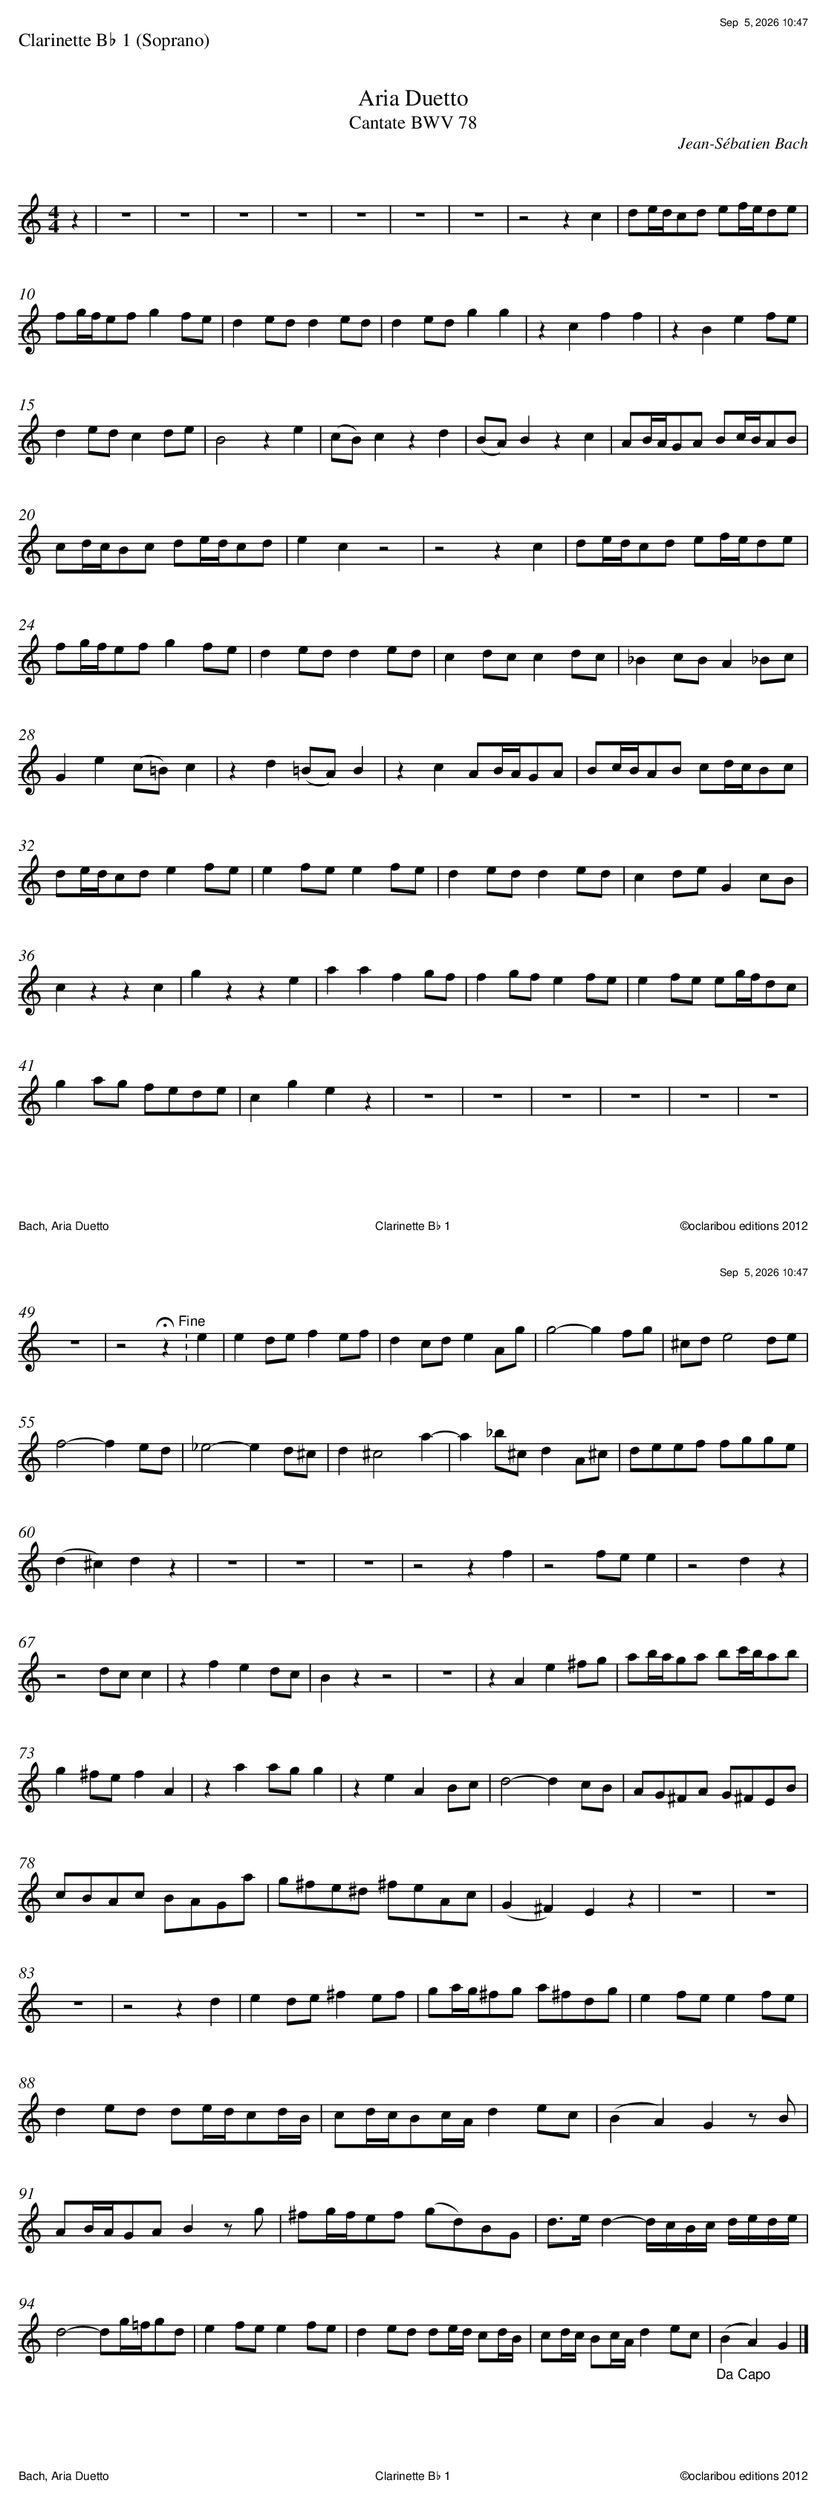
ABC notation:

X:1
%%text Clarinette B\002 1 (Soprano)
T:Aria Duetto             % title
T:Cantate BWV 78        % sub-title
C:Jean-Sébatien Bach% composer
L:1/8% default note length
M:4/4% time signature
Q:1/4=100
K:Cmaj
[V:1] z2 | z8 | z8 | z8 | z8 |
[V:1] z8 | z8 | z8 | z4 z2 c2 | de/2d/2cd ef/2e/2de | fg/2f/2ef g2 fe |
[V:1]d2 ed d2 ed | d2 ed g2 g2 | z2 c2 f2 f2 | z2 B2 e2 fe | d2 ed c2 de |
[V:1]B4 z2 e2 | (cB) c2 z2 d2 | (BA) B2 z2 c2 | AB/2A/2GA Bc/2B/2AB | cd/2c/2Bc de/2d/2cd |
[V:1]e2 c2 z4 | z4 z2 c2 | de/2d/2cd ef/2e/2de | fg/2f/2ef g2 fe | d2 ed d2 ed |
[V:1]c2 dc c2 dc | _B2 cB A2 _Bc | G2 e2 (c=B) c2 | z2 d2 (=BA) B2 | z2 c2 AB/2A/2GA |
[V:1]Bc/2B/2AB cd/2c/2Bc | de/2d/2cd e2 fe | e2 fe e2 fe | d2 ed d2 ed | c2 de G2 cB |
[V:1]c2 z2 z2 c2 | g2 z2 z2 e2 | a2 a2 f2 gf | f2 gf e2 fe | e2 fe eg/2f/2dc |
[V:1] g2 ag fede | c2 g2 e2 z2 | z8 | z8 | z8 |
[V:1] z8 | z8 | z8 | z8 | z4 +fermata+z2 "^Fine": e2 | e2 de f2 ef |
[V:1] d2 cd e2 Ag | g4- g2 fg | ^cd e4 de | f4- f2 ed | _e4- e2 d^c |
[V:1] d2 ^c4 a2- | a2 _b^c d2 A^c | deef fgge | (d2 ^c2) d2 z2 |
[V:1] z8 | z8 | z8 | z4 z2 f2 | z4 fe e2 | z4 d2 z2 |
[V:1] z4 dc c2 | z2 f2 e2 dc | B2 z2 z4 | z8 | z2 A2 e2 ^fg |
[V:1] ab/2a/2ga bc'/2b/2ab | g2 ^fe f2 A2 | z2 a2 ag g2 | z2 e2 A2 Bc | d4- d2 cB |
[V:1] AG^FA G^FEB | cBAc BAGa | g^fe^d ^feAc | (G2 ^F2) E2 z2 |
[V:1] z8 | z8 | z8 | z4 z2 d2 | e2 de ^f2 ef |
[V:1] ga/2g/2^fg a^fdg | e2 fe e2 fe | d2 ed de/2d/2cd/2B/2 | cd/2c/2Bc/2A/2 d2 ec |
[V:1] (B2 A2) G2 zB | AB/2A/2GA B2 zg | ^fg/2f/2ef (gd)BG | d3/2e/2 d2- d/2c/2B/2c/2 d/2e/2d/2e/2 |
[V:1] d4- dg/2=f/2gd | e2 fe e2 fe | d2 ed de/2d/2 cd/2B/2 | cd/2c/2 Bc/2A/2 d2 ec | "_Da Capo"(B2 A2) G2 |]
